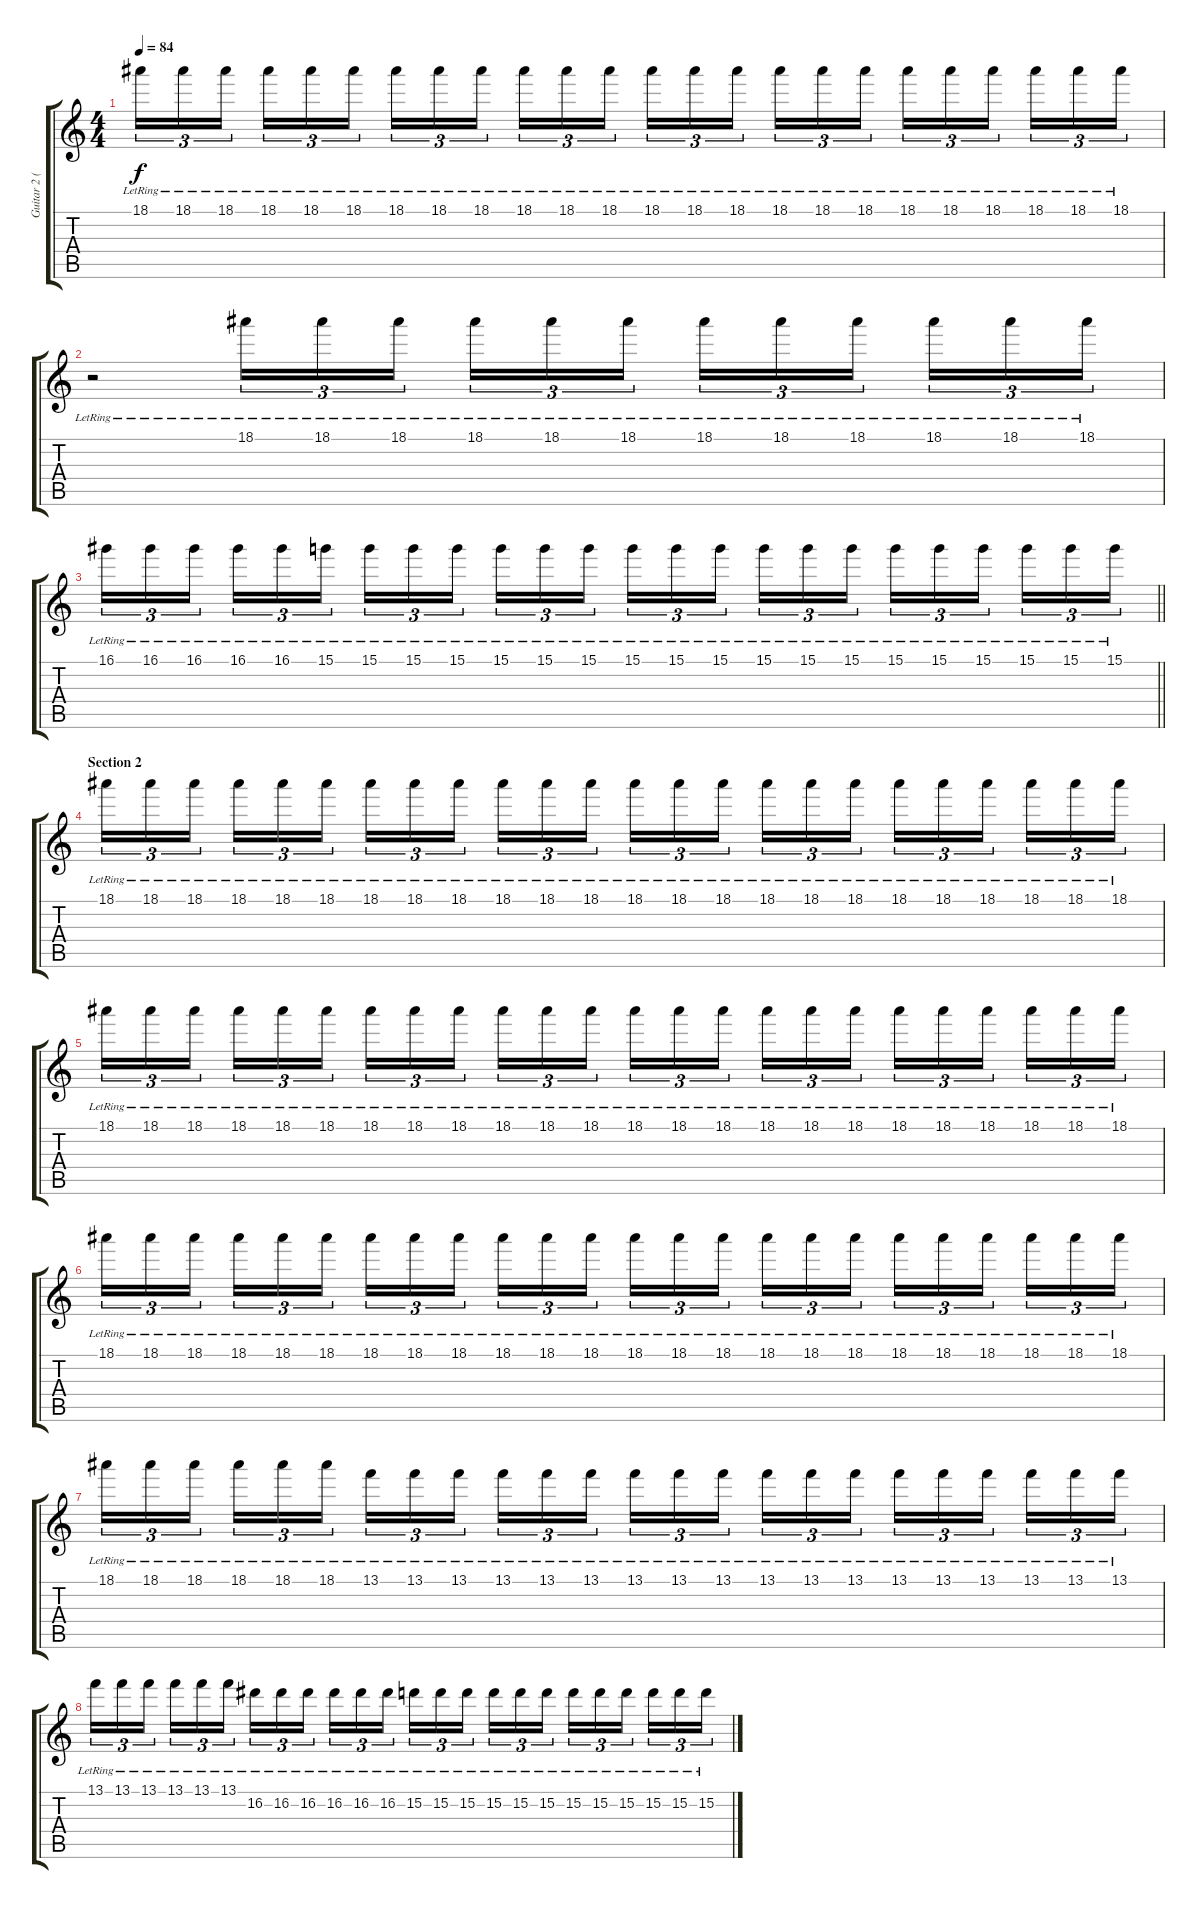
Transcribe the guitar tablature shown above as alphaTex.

\track ("Guitar 2 (Clean w/ Delay)" "Guitar 2 (") {instrument electricguitarjazz}
\staff {score tabs}
\tuning (E4 B3 G3 D3 A2 E2) {hide}
\ts (4 4)
\tempo 84
\clef g2
\ks c
18.1{lr}.16{tu (3 2) dy f volume 0} 18.1{lr}.16{tu (3 2)} 18.1{lr}.16{tu (3 2) beam splitsecondary} 18.1{lr}.16{tu (3 2)} 18.1{lr}.16{tu (3 2)} 18.1{lr}.16{tu (3 2)} 18.1{lr}.16{tu (3 2)} 18.1{lr}.16{tu (3 2)} 18.1{lr}.16{tu (3 2) beam splitsecondary} 18.1{lr}.16{tu (3 2)} 18.1{lr}.16{tu (3 2)} 18.1{lr}.16{tu (3 2)} 18.1{lr}.16{tu (3 2)} 18.1{lr}.16{tu (3 2)} 18.1{lr}.16{tu (3 2) beam splitsecondary} 18.1{lr}.16{tu (3 2)} 18.1{lr}.16{tu (3 2)} 18.1{lr}.16{tu (3 2)} 18.1{lr}.16{tu (3 2)} 18.1{lr}.16{tu (3 2)} 18.1{lr}.16{tu (3 2) beam splitsecondary} 18.1{lr}.16{tu (3 2)} 18.1{lr}.16{tu (3 2)} 18.1{lr}.16{tu (3 2)} |
r.2{volume 8} 18.1{lr}.16{tu (3 2)} 18.1{lr}.16{tu (3 2)} 18.1{lr}.16{tu (3 2) beam splitsecondary} 18.1{lr}.16{tu (3 2)} 18.1{lr}.16{tu (3 2)} 18.1{lr}.16{tu (3 2)} 18.1{lr}.16{tu (3 2)} 18.1{lr}.16{tu (3 2)} 18.1{lr}.16{tu (3 2) beam splitsecondary} 18.1{lr}.16{tu (3 2)} 18.1{lr}.16{tu (3 2)} 18.1{lr}.16{tu (3 2)} |
\barLineRight lightlight
16.1{lr}.16{tu (3 2)} 16.1{lr}.16{tu (3 2)} 16.1{lr}.16{tu (3 2) beam splitsecondary} 16.1{lr}.16{tu (3 2)} 16.1{lr}.16{tu (3 2)} 15.1{lr}.16{tu (3 2)} 15.1{lr}.16{tu (3 2)} 15.1{lr}.16{tu (3 2)} 15.1{lr}.16{tu (3 2) beam splitsecondary} 15.1{lr}.16{tu (3 2)} 15.1{lr}.16{tu (3 2)} 15.1{lr}.16{tu (3 2)} 15.1{lr}.16{tu (3 2)} 15.1{lr}.16{tu (3 2)} 15.1{lr}.16{tu (3 2) beam splitsecondary} 15.1{lr}.16{tu (3 2)} 15.1{lr}.16{tu (3 2)} 15.1{lr}.16{tu (3 2)} 15.1{lr}.16{tu (3 2)} 15.1{lr}.16{tu (3 2)} 15.1{lr}.16{tu (3 2) beam splitsecondary} 15.1{lr}.16{tu (3 2)} 15.1{lr}.16{tu (3 2)} 15.1{lr}.16{tu (3 2)} |
\section ("" "Section 2")
18.1{lr}.16{tu (3 2)} 18.1{lr}.16{tu (3 2)} 18.1{lr}.16{tu (3 2) beam splitsecondary} 18.1{lr}.16{tu (3 2)} 18.1{lr}.16{tu (3 2)} 18.1{lr}.16{tu (3 2)} 18.1{lr}.16{tu (3 2)} 18.1{lr}.16{tu (3 2)} 18.1{lr}.16{tu (3 2) beam splitsecondary} 18.1{lr}.16{tu (3 2)} 18.1{lr}.16{tu (3 2)} 18.1{lr}.16{tu (3 2)} 18.1{lr}.16{tu (3 2)} 18.1{lr}.16{tu (3 2)} 18.1{lr}.16{tu (3 2) beam splitsecondary} 18.1{lr}.16{tu (3 2)} 18.1{lr}.16{tu (3 2)} 18.1{lr}.16{tu (3 2)} 18.1{lr}.16{tu (3 2)} 18.1{lr}.16{tu (3 2)} 18.1{lr}.16{tu (3 2) beam splitsecondary} 18.1{lr}.16{tu (3 2)} 18.1{lr}.16{tu (3 2)} 18.1{lr}.16{tu (3 2)} |
18.1{lr}.16{tu (3 2)} 18.1{lr}.16{tu (3 2)} 18.1{lr}.16{tu (3 2) beam splitsecondary} 18.1{lr}.16{tu (3 2)} 18.1{lr}.16{tu (3 2)} 18.1{lr}.16{tu (3 2)} 18.1{lr}.16{tu (3 2)} 18.1{lr}.16{tu (3 2)} 18.1{lr}.16{tu (3 2) beam splitsecondary} 18.1{lr}.16{tu (3 2)} 18.1{lr}.16{tu (3 2)} 18.1{lr}.16{tu (3 2)} 18.1{lr}.16{tu (3 2)} 18.1{lr}.16{tu (3 2)} 18.1{lr}.16{tu (3 2) beam splitsecondary} 18.1{lr}.16{tu (3 2)} 18.1{lr}.16{tu (3 2)} 18.1{lr}.16{tu (3 2)} 18.1{lr}.16{tu (3 2)} 18.1{lr}.16{tu (3 2)} 18.1{lr}.16{tu (3 2) beam splitsecondary} 18.1{lr}.16{tu (3 2)} 18.1{lr}.16{tu (3 2)} 18.1{lr}.16{tu (3 2)} |
18.1{lr}.16{tu (3 2)} 18.1{lr}.16{tu (3 2)} 18.1{lr}.16{tu (3 2) beam splitsecondary} 18.1{lr}.16{tu (3 2)} 18.1{lr}.16{tu (3 2)} 18.1{lr}.16{tu (3 2)} 18.1{lr}.16{tu (3 2)} 18.1{lr}.16{tu (3 2)} 18.1{lr}.16{tu (3 2) beam splitsecondary} 18.1{lr}.16{tu (3 2)} 18.1{lr}.16{tu (3 2)} 18.1{lr}.16{tu (3 2)} 18.1{lr}.16{tu (3 2)} 18.1{lr}.16{tu (3 2)} 18.1{lr}.16{tu (3 2) beam splitsecondary} 18.1{lr}.16{tu (3 2)} 18.1{lr}.16{tu (3 2)} 18.1{lr}.16{tu (3 2)} 18.1{lr}.16{tu (3 2)} 18.1{lr}.16{tu (3 2)} 18.1{lr}.16{tu (3 2) beam splitsecondary} 18.1{lr}.16{tu (3 2)} 18.1{lr}.16{tu (3 2)} 18.1{lr}.16{tu (3 2)} |
18.1{lr}.16{tu (3 2)} 18.1{lr}.16{tu (3 2)} 18.1{lr}.16{tu (3 2) beam splitsecondary} 18.1{lr}.16{tu (3 2)} 18.1{lr}.16{tu (3 2)} 18.1{lr}.16{tu (3 2)} 13.1{lr}.16{tu (3 2)} 13.1{lr}.16{tu (3 2)} 13.1{lr}.16{tu (3 2) beam splitsecondary} 13.1{lr}.16{tu (3 2)} 13.1{lr}.16{tu (3 2)} 13.1{lr}.16{tu (3 2)} 13.1{lr}.16{tu (3 2)} 13.1{lr}.16{tu (3 2)} 13.1{lr}.16{tu (3 2) beam splitsecondary} 13.1{lr}.16{tu (3 2)} 13.1{lr}.16{tu (3 2)} 13.1{lr}.16{tu (3 2)} 13.1{lr}.16{tu (3 2)} 13.1{lr}.16{tu (3 2)} 13.1{lr}.16{tu (3 2) beam splitsecondary} 13.1{lr}.16{tu (3 2)} 13.1{lr}.16{tu (3 2)} 13.1{lr}.16{tu (3 2)} |
13.1{lr}.16{tu (3 2)} 13.1{lr}.16{tu (3 2)} 13.1{lr}.16{tu (3 2) beam splitsecondary} 13.1{lr}.16{tu (3 2)} 13.1{lr}.16{tu (3 2)} 13.1{lr}.16{tu (3 2)} 16.2{lr}.16{tu (3 2)} 16.2{lr}.16{tu (3 2)} 16.2{lr}.16{tu (3 2) beam splitsecondary} 16.2{lr}.16{tu (3 2)} 16.2{lr}.16{tu (3 2)} 16.2{lr}.16{tu (3 2)} 15.2{lr}.16{tu (3 2)} 15.2{lr}.16{tu (3 2)} 15.2{lr}.16{tu (3 2) beam splitsecondary} 15.2{lr}.16{tu (3 2)} 15.2{lr}.16{tu (3 2)} 15.2{lr}.16{tu (3 2)} 15.2{lr}.16{tu (3 2)} 15.2{lr}.16{tu (3 2)} 15.2{lr}.16{tu (3 2) beam splitsecondary} 15.2{lr}.16{tu (3 2)} 15.2{lr}.16{tu (3 2)} 15.2{lr}.16{tu (3 2)}
